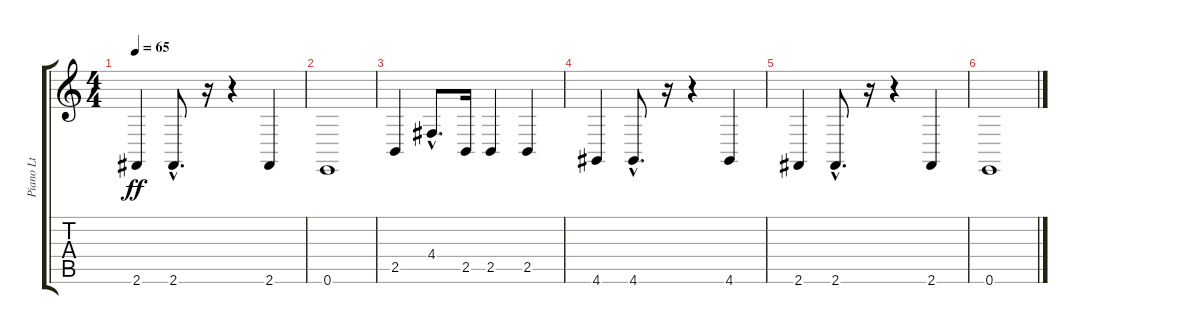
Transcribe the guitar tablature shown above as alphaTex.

\track ("Piano Lt" "Piano Lt") {instrument brightacousticpiano}
\staff {score tabs}
\tuning (E4 B3 G3 D3 A2 E2) {hide}
\ts (4 4)
\tempo 65
\clef g2
\ks c
2.6.4{dy ff} 2.6{hac}.8{d} r.16 r.4 2.6.4 |
0.6.1 |
2.5.4 4.4{hac}.8{d} 2.5.16 2.5.4 2.5.4 |
4.6.4 4.6{hac}.8{d} r.16 r.4 4.6.4 |
2.6.4 2.6{hac}.8{d} r.16 r.4 2.6.4 |
0.6.1
